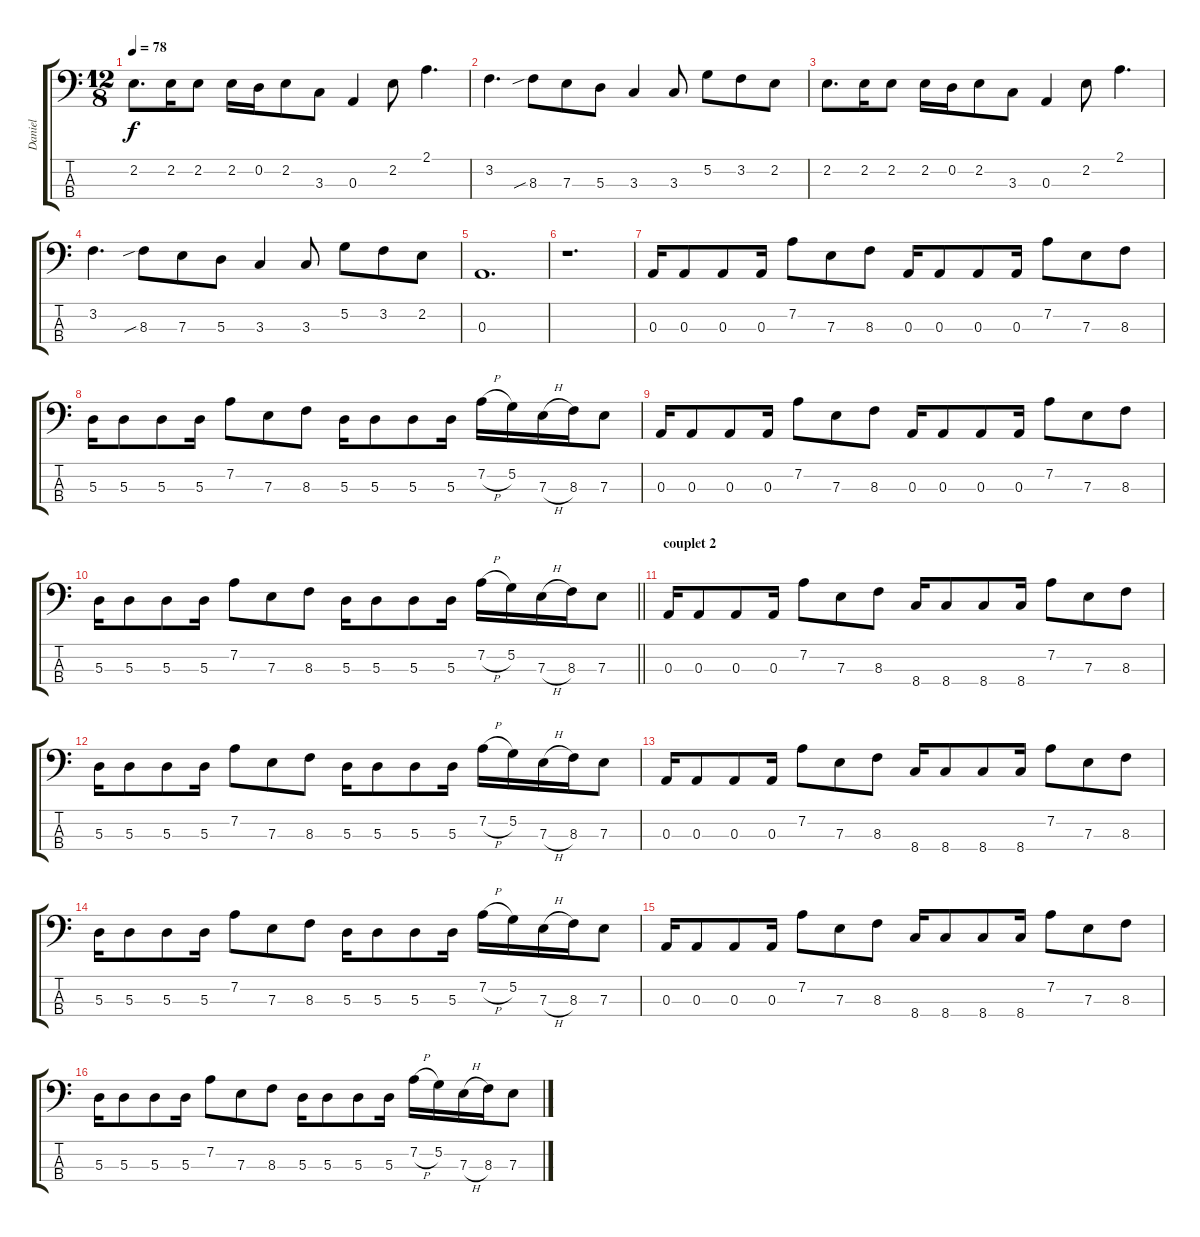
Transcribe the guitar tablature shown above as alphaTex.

\track ("Daniel" "Daniel") {instrument electricbasspick}
\staff {score tabs}
\tuning (G2 D2 A1 E1) {hide}
\ts (12 8)
\tempo 78
\clef f4
\ks c
2.2.8{d dy f} 2.2.16 2.2.8 2.2.16 0.2.16 2.2.8 3.3.8 0.3.4 2.2.8 2.1.4{d} |
3.2.4{d} 8.3{sib}.8 7.3.8 5.3.8 3.3.4 3.3.8 5.2.8 3.2.8 2.2.8 |
2.2.8{d} 2.2.16 2.2.8 2.2.16 0.2.16 2.2.8 3.3.8 0.3.4 2.2.8 2.1.4{d} |
3.2.4{d} 8.3{sib}.8 7.3.8 5.3.8 3.3.4 3.3.8 5.2.8 3.2.8 2.2.8 |
0.3.1{d} |
r.1{d} |
0.3.16 0.3.8 0.3.8 0.3.16 7.2.8 7.3.8 8.3.8 0.3.16 0.3.8 0.3.8 0.3.16 7.2.8 7.3.8 8.3.8 |
5.3.16 5.3.8 5.3.8 5.3.16 7.2.8 7.3.8 8.3.8 5.3.16 5.3.8 5.3.8 5.3.16 7.2{h}.16 5.2.16 7.3{h}.16 8.3.16 7.3.8 |
0.3.16 0.3.8 0.3.8 0.3.16 7.2.8 7.3.8 8.3.8 0.3.16 0.3.8 0.3.8 0.3.16 7.2.8 7.3.8 8.3.8 |
\barLineRight lightlight
5.3.16 5.3.8 5.3.8 5.3.16 7.2.8 7.3.8 8.3.8 5.3.16 5.3.8 5.3.8 5.3.16 7.2{h}.16 5.2.16 7.3{h}.16 8.3.16 7.3.8 |
\section ("" "couplet 2")
0.3.16 0.3.8 0.3.8 0.3.16 7.2.8 7.3.8 8.3.8 8.4.16 8.4.8 8.4.8 8.4.16 7.2.8 7.3.8 8.3.8 |
5.3.16 5.3.8 5.3.8 5.3.16 7.2.8 7.3.8 8.3.8 5.3.16 5.3.8 5.3.8 5.3.16 7.2{h}.16 5.2.16 7.3{h}.16 8.3.16 7.3.8 |
0.3.16 0.3.8 0.3.8 0.3.16 7.2.8 7.3.8 8.3.8 8.4.16 8.4.8 8.4.8 8.4.16 7.2.8 7.3.8 8.3.8 |
5.3.16 5.3.8 5.3.8 5.3.16 7.2.8 7.3.8 8.3.8 5.3.16 5.3.8 5.3.8 5.3.16 7.2{h}.16 5.2.16 7.3{h}.16 8.3.16 7.3.8 |
0.3.16 0.3.8 0.3.8 0.3.16 7.2.8 7.3.8 8.3.8 8.4.16 8.4.8 8.4.8 8.4.16 7.2.8 7.3.8 8.3.8 |
5.3.16 5.3.8 5.3.8 5.3.16 7.2.8 7.3.8 8.3.8 5.3.16 5.3.8 5.3.8 5.3.16 7.2{h}.16 5.2.16 7.3{h}.16 8.3.16 7.3.8
